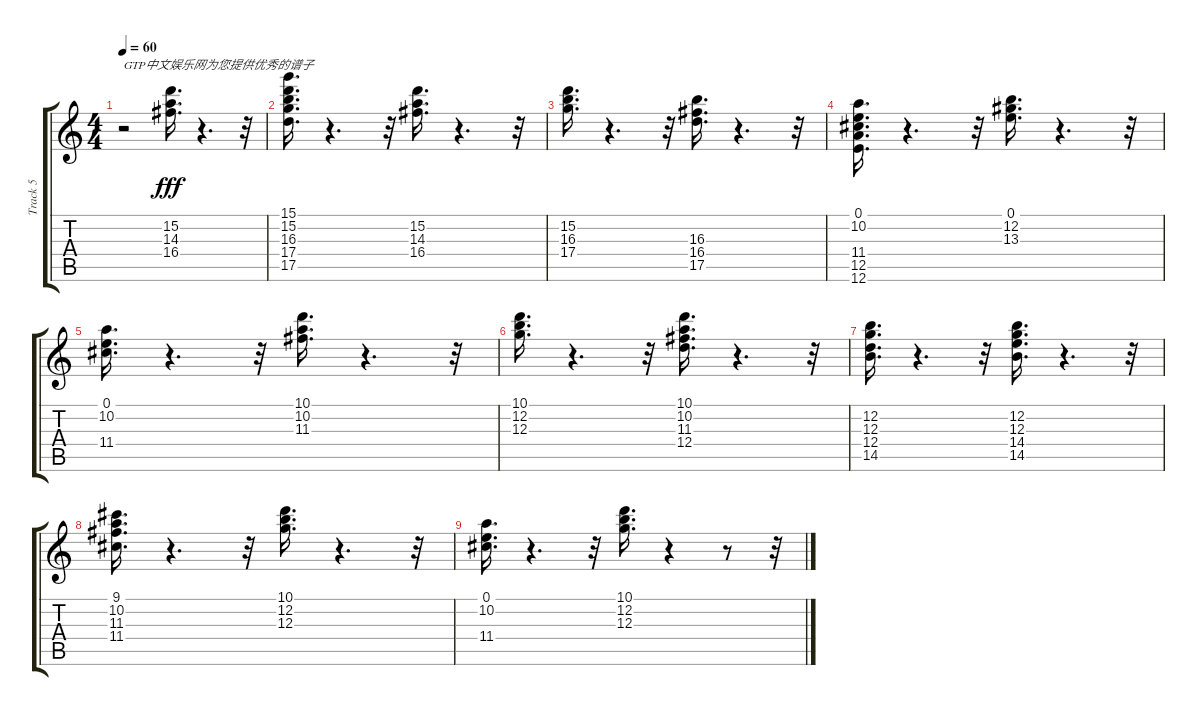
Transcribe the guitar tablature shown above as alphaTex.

\track ("Track 5" "Track 5") {instrument electricguitarclean}
\staff {score tabs}
\tuning (E4 B3 G3 D3 A2 E2) {hide}
\ts (4 4)
\tempo 60
\clef g2
\ks c
r.2{txt "GTP中文娱乐网为您提供优秀的谱子" dy fff instrument electricguitarclean} (15.2 14.3 16.4).16{d} r.4{d} r.32 |
(15.1 15.2 16.3 17.4 17.5).16{d} r.4{d} r.32 (15.2 14.3 16.4).16{d} r.4{d} r.32 |
(15.2 16.3 17.4).16{d} r.4{d} r.32 (16.3 16.4 17.5).16{d} r.4{d} r.32 |
(0.1 10.2 11.4 12.5 12.6).16{d} r.4{d} r.32 (0.1 12.2 13.3).16{d} r.4{d} r.32 |
(0.1 10.2 11.4).16{d} r.4{d} r.32 (10.1 10.2 11.3).16{d} r.4{d} r.32 |
(10.1 12.2 12.3).16{d} r.4{d} r.32 (10.1 10.2 11.3 12.4).16{d} r.4{d} r.32 |
(12.2 12.3 12.4 14.5).16{d} r.4{d} r.32 (12.2 12.3 14.4 14.5).16{d} r.4{d} r.32 |
(9.1 10.2 11.3 11.4).16{d} r.4{d} r.32 (10.1 12.2 12.3).16{d} r.4{d} r.32 |
(0.1 10.2 11.4).16{d} r.4{d} r.32 (10.1 12.2 12.3).16{d} r.4 r.8 r.32
